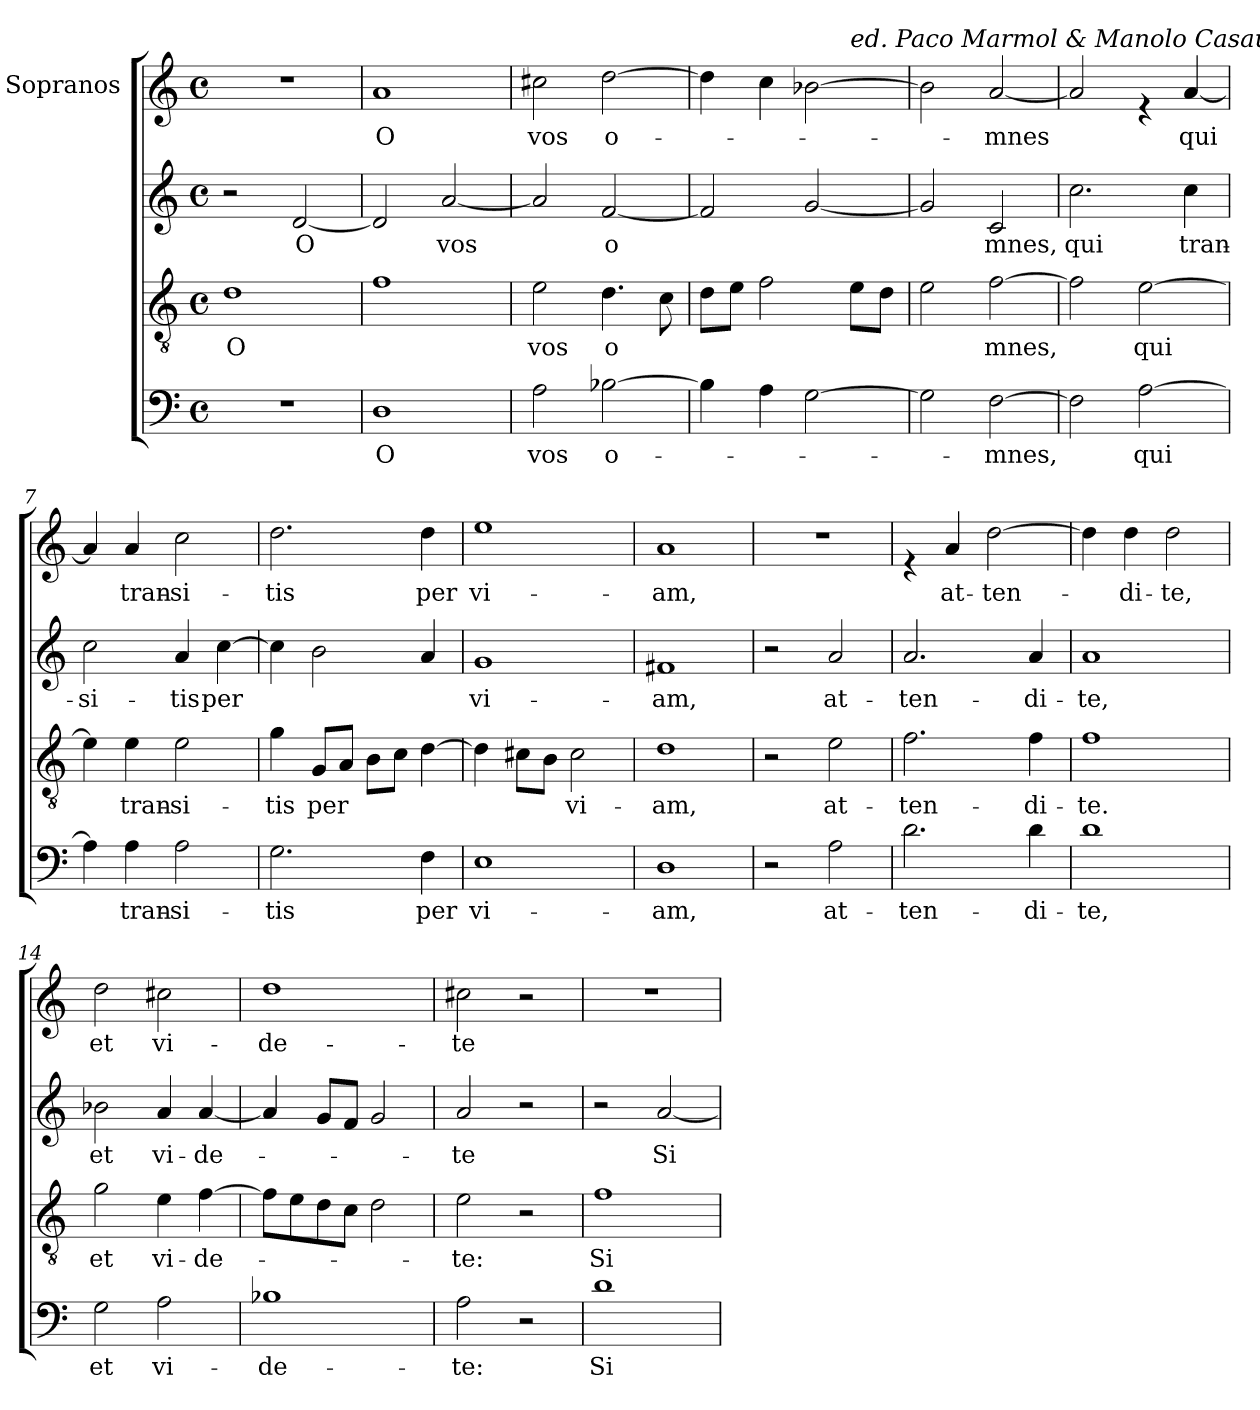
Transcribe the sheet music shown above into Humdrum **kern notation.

**kern	**text	**kern	**text	**kern	**text	**kern	**text
*part4	*part4	*part3	*part3	*part2	*part2	*part1	*part1
*staff4	*staff4	*staff3	*staff3	*staff2	*staff2	*staff1	*staff1
*	*	*	*	*	*	*I"Sopranos	*
*clefF4	*	*clefGv2	*	*clefG2	*	*clefG2	*
*k[]	*	*k[]	*	*k[]	*	*k[]	*
*C:	*	*C:	*	*C:	*	*C:	*
*M4/4	*	*M4/4	*	*M4/4	*	*M4/4	*
*met(c)	*	*met(c)	*	*met(c)	*	*met(c)	*
=1	=1	=1	=1	=1	=1	=1	=1
!	!	!	!LO:LY:b	!	!	!	!
1r	.	1d	O	2r	.	1r	.
!	!	!	!	!	!LO:LY:b	!	!
.	.	.	.	[<2d/	O	.	.
=2	=2	=2	=2	=2	=2	=2	=2
!	!LO:LY:b	!	!	!	!	!	!LO:LY:b
1D	O	1f	.	2d/]	.	1a	O
!	!	!	!	!	!LO:LY:b	!	!
.	.	.	.	[<2a/	vos	.	.
=3	=3	=3	=3	=3	=3	=3	=3
!	!LO:LY:b	!	!LO:LY:b	!	!	!	!LO:LY:b
2A\	vos	2e\	vos	2a/]	.	2cc#X\	vos
!	!LO:LY:b	!	!LO:LY:b	!	!LO:LY:b	!	!LO:LY:b
[>2B-X\	o-	4.d\	o	[<2f/	o	[>2dd\	o-
.	.	8c\	.	.	.	.	.
=4	=4	=4	=4	=4	=4	=4	=4
*	*	*	*	*	*	*^	*
4B-\]	.	8d\L	.	2f/]	.	4dd\]	2.ryy	.
.	.	8e\J	.	.	.	.	.	.
4A\	.	2f\	.	.	.	4cc\	.	.
[>2G\	.	.	.	[<2g/	.	[>2b-X\	.	.
!	!	!	!	!	!	!	!LO:TX:a:i:t=ed. Paco Marmol & Manolo Casaus	!
.	.	8e\L	.	.	.	.	4ryy	.
.	.	8d\J	.	.	.	.	.	.
*	*	*	*	*	*	*v	*v	*
=5	=5	=5	=5	=5	=5	=5	=5
2G\]	.	2e\	.	2g/]	.	2b-\]	.
!	!LO:LY:b	!	!LO:LY:b	!	!LO:LY:b	!	!LO:LY:b
[>2F\	-mnes,	[>2f\	mnes,	2c/	mnes,	[<2a/	-mnes
=6	=6	=6	=6	=6	=6	=6	=6
!	!	!	!	!	!LO:LY:b	!	!
2F\]	.	2f\]	.	2.cc\	qui	2a/]	.
!	!LO:LY:b	!	!LO:LY:b	!	!	!	!
[>2A\	qui	[>2e\	qui	.	.	4re	.
!	!	!	!	!	!LO:LY:b	!	!LO:LY:b
.	.	.	.	4cc\	tran-	[<4a/	qui
!!LO:LB:g=z
=7	=7	=7	=7	=7	=7	=7	=7
!	!	!	!	!	!LO:LY:b	!	!
4A\]	.	4e\]	.	2cc\	-si-	4a/]	.
!	!LO:LY:b	!	!LO:LY:b	!	!	!	!LO:LY:b
4A\	tran-	4e\	tran-	.	.	4a/	tran-
!	!LO:LY:b	!	!LO:LY:b	!	!LO:LY:b	!	!LO:LY:b
2A\	-si-	2e\	-si-	4a/	-tis	2cc\	-si-
!	!	!	!	!	!LO:LY:b	!	!
.	.	.	.	[>4cc\	per	.	.
=8	=8	=8	=8	=8	=8	=8	=8
!	!LO:LY:b	!	!LO:LY:b	!	!	!	!LO:LY:b
2.G\	-tis	4g\	-tis	4cc\]	.	2.dd\	-tis
!	!	!	!LO:LY:b	!	!	!	!
.	.	8G/L	per	2b\	.	.	.
.	.	8A/J	.	.	.	.	.
.	.	8B\L	.	.	.	.	.
.	.	8c\J	.	.	.	.	.
!	!LO:LY:b	!	!	!	!	!	!LO:LY:b
4F\	per	[>4d\	.	4a/	.	4dd\	per
=9	=9	=9	=9	=9	=9	=9	=9
!	!LO:LY:b	!	!	!	!LO:LY:b	!	!LO:LY:b
1E	vi-	4d\]	.	1g	vi-	1ee	vi-
.	.	8c#X\L	.	.	.	.	.
.	.	8B\J	.	.	.	.	.
!	!	!	!LO:LY:b	!	!	!	!
.	.	2c#\	vi-	.	.	.	.
=10	=10	=10	=10	=10	=10	=10	=10
!	!LO:LY:b	!	!LO:LY:b	!	!LO:LY:b	!	!LO:LY:b
1D	-am,	1d	-am,	1f#X	-am,	1a	-am,
=11	=11	=11	=11	=11	=11	=11	=11
2r	.	2r	.	2r	.	1r	.
!	!LO:LY:b	!	!LO:LY:b	!	!LO:LY:b	!	!
2A\	at-	2e\	at-	2a/	at-	.	.
=12	=12	=12	=12	=12	=12	=12	=12
!	!LO:LY:b	!	!LO:LY:b	!	!LO:LY:b	!	!
2.d\	-ten-	2.f\	-ten-	2.a/	-ten-	4re	.
!	!	!	!	!	!	!	!LO:LY:b
.	.	.	.	.	.	4a/	at-
!	!	!	!	!	!	!	!LO:LY:b
.	.	.	.	.	.	[>2dd\	-ten-
!	!LO:LY:b	!	!LO:LY:b	!	!LO:LY:b	!	!
4d\	-di-	4f\	-di-	4a/	-di-	.	.
!!LO:LB:g=z
=13	=13	=13	=13	=13	=13	=13	=13
!	!LO:LY:b	!	!LO:LY:b	!	!LO:LY:b	!	!
1d	-te,	1f	-te.	1a	-te,	4dd\]	.
!	!	!	!	!	!	!	!LO:LY:b
.	.	.	.	.	.	4dd\	-di-
!	!	!	!	!	!	!	!LO:LY:b
.	.	.	.	.	.	2dd\	-te,
=14	=14	=14	=14	=14	=14	=14	=14
!	!LO:LY:b	!	!LO:LY:b	!	!LO:LY:b	!	!LO:LY:b
2G\	et	2g\	et	2b-X\	et	2dd\	et
!	!LO:LY:b	!	!LO:LY:b	!	!LO:LY:b	!	!LO:LY:b
2A\	vi-	4e\	vi-	4a/	vi-	2cc#X\	vi-
!	!	!	!LO:LY:b	!	!LO:LY:b	!	!
.	.	[>4f\	-de-	[<4a/	-de-	.	.
=15	=15	=15	=15	=15	=15	=15	=15
!	!LO:LY:b	!	!	!	!	!	!LO:LY:b
1B-X	-de-	8f\L]	.	4a/]	.	1dd	-de-
.	.	8e\	.	.	.	.	.
.	.	8d\	.	8g/L	.	.	.
.	.	8c\J	.	8f/J	.	.	.
.	.	2d\	.	2g/	.	.	.
=16	=16	=16	=16	=16	=16	=16	=16
!	!LO:LY:b	!	!LO:LY:b	!	!LO:LY:b	!	!LO:LY:b
2A\	-te:	2e\	-te:	2a/	-te	2cc#X\	-te
2r	.	2r	.	2r	.	2r	.
=17	=17	=17	=17	=17	=17	=17	=17
!	!LO:LY:b	!	!LO:LY:b	!	!	!	!
1d	Si	1f	Si	2r	.	1r	.
!	!	!	!	!	!LO:LY:b	!	!
.	.	.	.	[<2a/	Si	.	.
=	=	=	=	=	=	=	=
*-	*-	*-	*-	*-	*-	*-	*-
